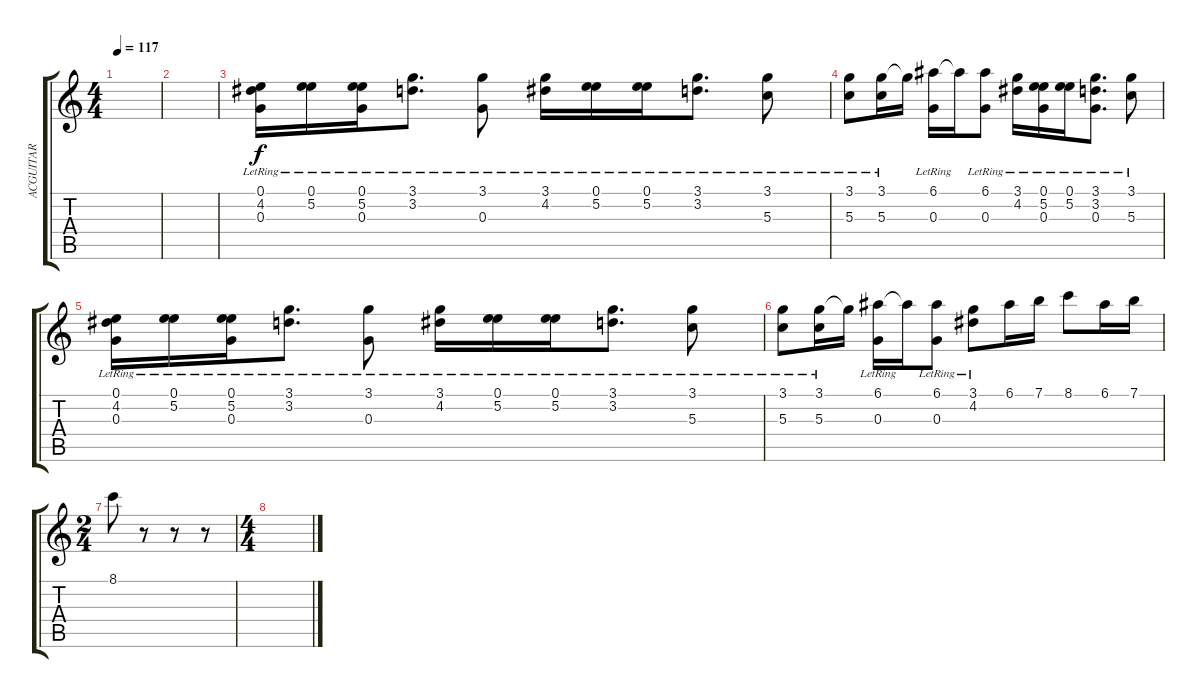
\track ("ACGUITAR" "ACGUITAR") {instrument acousticguitarnylon}
\staff {score tabs}
\tuning (E4 B3 G3 D3 A2 D2) {hide}
\ts (4 4)
\tempo 117
\clef g2
\ks c
|
|
(0.1{lr} 4.2{lr} 0.3).16{volume 10 instrument banjo} (0.1{lr} 5.2{lr}).16 (0.1{lr} 5.2{lr} 0.3).16 (3.1{lr} 3.2{lr}).8{d} (3.1{lr} 0.3{lr}).8 (3.1{lr} 4.2{lr}).16 (0.1{lr} 5.2{lr}).16 (0.1{lr} 5.2{lr}).16 (3.1{lr} 3.2{lr}).8{d} (3.1{lr} 5.3{lr}).8 |
(3.1{lr} 5.3{lr}).8 (3.1{lr} 5.3{lr}).16 3.1{t}.16 (6.1{lr} 0.3{lr}).16 6.1{t}.16 (6.1{lr} 0.3{lr}).8 (3.1{lr} 4.2{lr}).16 (0.1{lr} 5.2{lr} 0.3).16 (0.1{lr} 5.2{lr}).16 (3.1{lr} 3.2{lr} 0.3).8{d} (3.1{lr} 5.3{lr}).8 |
(0.1{lr} 4.2{lr} 0.3).16 (0.1{lr} 5.2{lr}).16 (0.1{lr} 5.2{lr} 0.3).16 (3.1{lr} 3.2{lr}).8{d} (3.1{lr} 0.3{lr}).8 (3.1{lr} 4.2{lr}).16 (0.1{lr} 5.2{lr}).16 (0.1{lr} 5.2{lr}).16 (3.1{lr} 3.2{lr}).8{d} (3.1{lr} 5.3{lr}).8 |
(3.1{lr} 5.3{lr}).8 (3.1{lr} 5.3{lr}).16 3.1{t}.16 (6.1{lr} 0.3{lr}).16 6.1{t}.16 (6.1{lr} 0.3{lr}).8 (3.1{lr} 4.2{lr}).8 6.1.16{volume 8} 7.1.16 8.1.8 6.1.16 7.1.16 |
\ts (2 4)
8.1.8 r.8 r.8 r.8 |
\ts (4 4)
